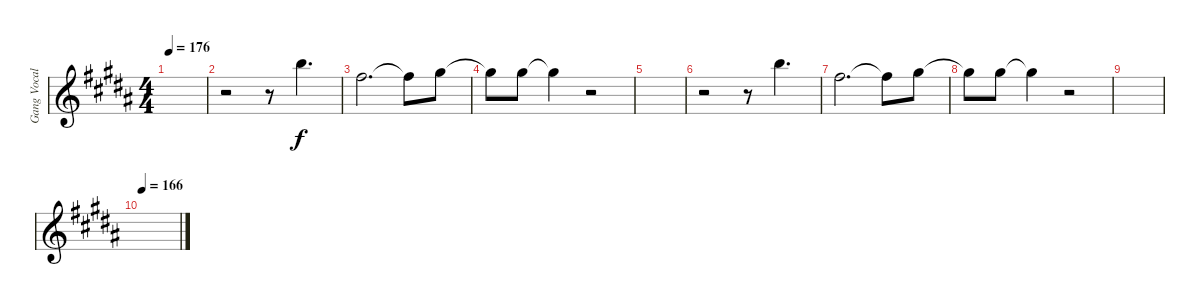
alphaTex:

\track ("Gang Vocals" "Gang Vocal") {instrument overdrivenguitar}
\staff {score}
\tuning (E4 B3 G3 D3 A2 E2) {hide}
\ts (4 4)
\tempo 176
\clef g2
\ks b
|
r.2 r.8 7.1.4{d} |
2.1.2{d} 2.1{t}.8 4.1.8 |
4.1{t}.8 4.1.8 4.1{t}.4 r.2 |
|
r.2 r.8 7.1.4{d} |
2.1.2{d} 2.1{t}.8 4.1.8 |
4.1{t}.8 4.1.8 4.1{t}.4 r.2 |
|
\tempo 166
